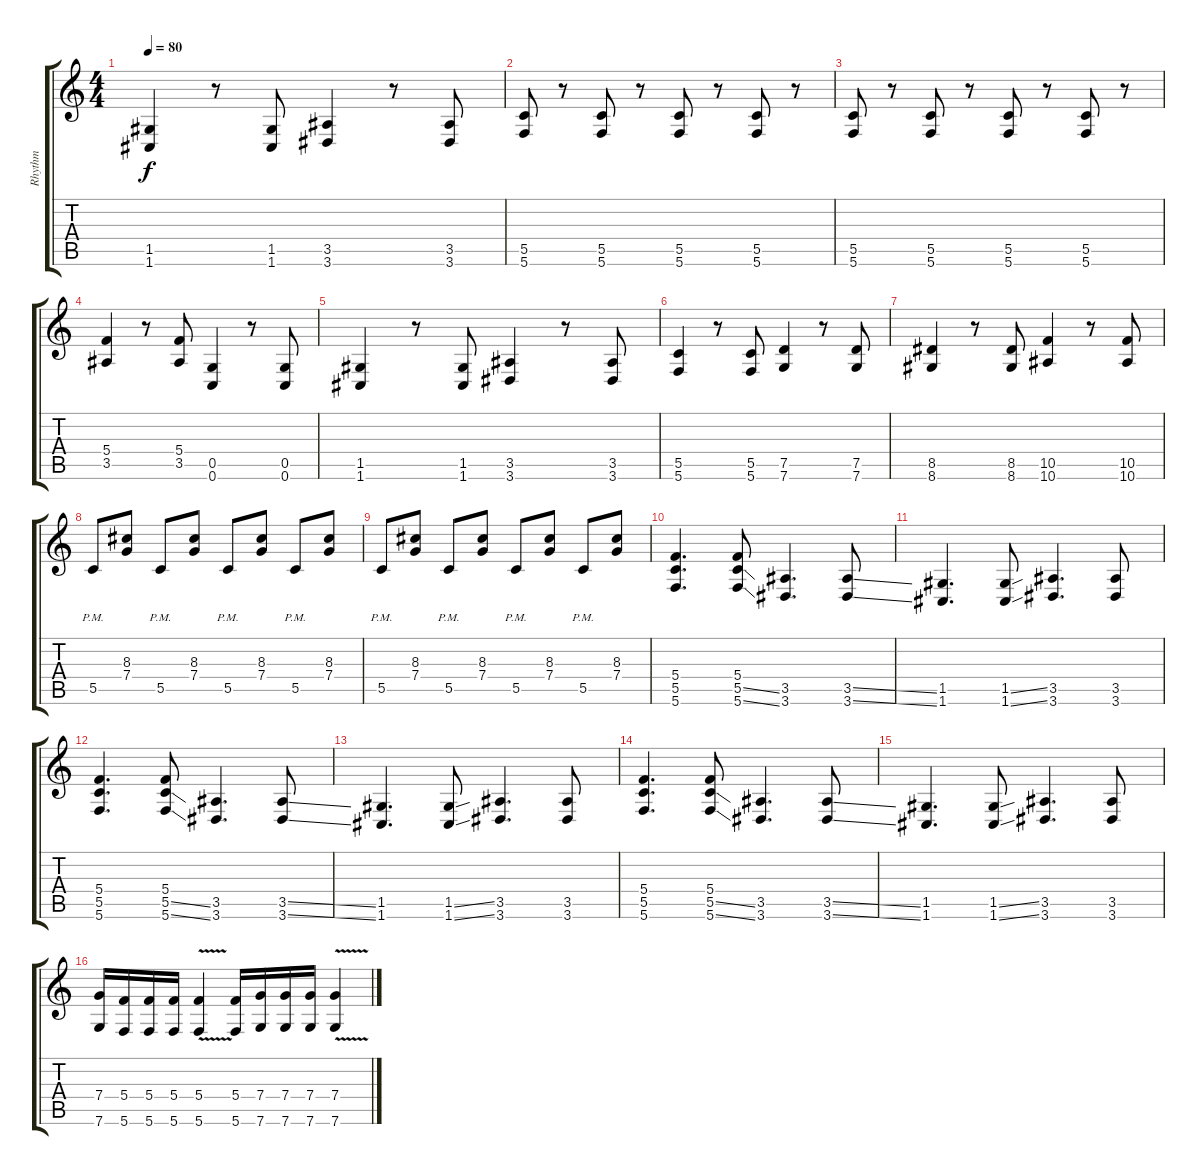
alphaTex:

\track ("Rhythm" "Rhythm") {instrument distortionguitar}
\staff {score tabs}
\tuning (D4 A3 F3 C3 G2 C2) {hide}
\ts (4 4)
\tempo 80
\clef g2
\ks c
(1.5 1.6).4{dy f} r.8 (1.5 1.6).8 (3.5 3.6).4 r.8 (3.5 3.6).8 |
(5.5 5.6).8 r.8 (5.5 5.6).8 r.8 (5.5 5.6).8 r.8 (5.5 5.6).8 r.8 |
(5.5 5.6).8 r.8 (5.5 5.6).8 r.8 (5.5 5.6).8 r.8 (5.5 5.6).8 r.8 |
(5.4 3.5).4 r.8 (5.4 3.5).8 (0.5 0.6).4 r.8 (0.5 0.6).8 |
(1.5 1.6).4 r.8 (1.5 1.6).8 (3.5 3.6).4 r.8 (3.5 3.6).8 |
(5.5 5.6).4 r.8 (5.5 5.6).8 (7.5 7.6).4 r.8 (7.5 7.6).8 |
(8.5 8.6).4 r.8 (8.5 8.6).8 (10.5 10.6).4 r.8 (10.5 10.6).8 |
5.5{pm}.8 (8.3 7.4).8 5.5{pm}.8 (8.3 7.4).8 5.5{pm}.8 (8.3 7.4).8 5.5{pm}.8 (8.3 7.4).8 |
5.5{pm}.8 (8.3 7.4).8 5.5{pm}.8 (8.3 7.4).8 5.5{pm}.8 (8.3 7.4).8 5.5{pm}.8 (8.3 7.4).8 |
(5.4 5.5 5.6).4{d} (5.4 5.5{ss} 5.6{ss}).8 (3.5 3.6).4{d} (3.5{ss} 3.6{ss}).8 |
(1.5 1.6).4{d} (1.5{ss} 1.6{ss}).8 (3.5 3.6).4{d} (3.5 3.6).8 |
(5.4 5.5 5.6).4{d} (5.4 5.5{ss} 5.6{ss}).8 (3.5 3.6).4{d} (3.5{ss} 3.6{ss}).8 |
(1.5 1.6).4{d} (1.5{ss} 1.6{ss}).8 (3.5 3.6).4{d} (3.5 3.6).8 |
(5.4 5.5 5.6).4{d} (5.4 5.5{ss} 5.6{ss}).8 (3.5 3.6).4{d} (3.5{ss} 3.6{ss}).8 |
(1.5 1.6).4{d} (1.5{ss} 1.6{ss}).8 (3.5 3.6).4{d} (3.5 3.6).8 |
(7.4 7.6).16 (5.4 5.6).16 (5.4 5.6).16 (5.4 5.6).16 (5.4{v} 5.6).4 (5.4 5.6).16 (7.4 7.6).16 (7.4 7.6).16 (7.4 7.6).16 (7.4{v} 7.6).4
